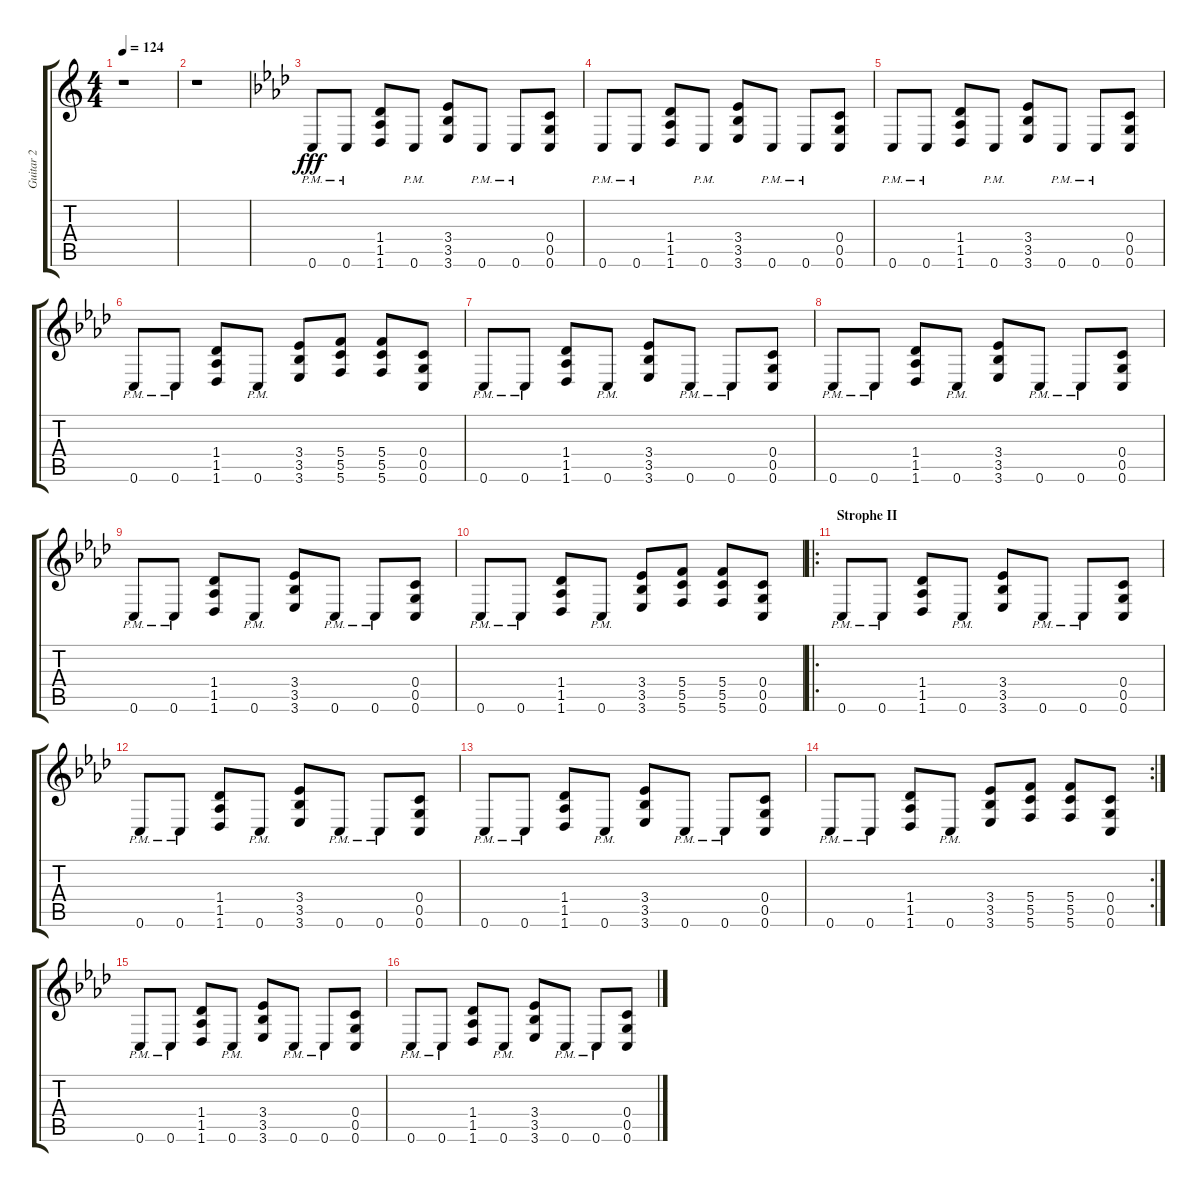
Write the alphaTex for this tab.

\track ("Guitar 2" "Guitar 2") {instrument acousticguitarsteel}
\staff {score tabs}
\tuning (D4 A3 F3 C3 G2 C2) {hide}
\ts (4 4)
\tempo 124
\clef g2
\ks c
r.1{dy fff} |
r.1 |
\ks ab
0.6{pm}.8 0.6{pm}.8 (1.4 1.5 1.6).8 0.6{pm}.8 (3.4 3.5 3.6).8 0.6{pm}.8 0.6{pm}.8 (0.4 0.5 0.6).8 |
0.6{pm}.8 0.6{pm}.8 (1.4 1.5 1.6).8 0.6{pm}.8 (3.4 3.5 3.6).8 0.6{pm}.8 0.6{pm}.8 (0.4 0.5 0.6).8 |
0.6{pm}.8 0.6{pm}.8 (1.4 1.5 1.6).8 0.6{pm}.8 (3.4 3.5 3.6).8 0.6{pm}.8 0.6{pm}.8 (0.4 0.5 0.6).8 |
0.6{pm}.8 0.6{pm}.8 (1.4 1.5 1.6).8 0.6{pm}.8 (3.4 3.5 3.6).8 (5.4 5.5 5.6).8 (5.4 5.5 5.6).8 (0.4 0.5 0.6).8 |
0.6{pm}.8 0.6{pm}.8 (1.4 1.5 1.6).8 0.6{pm}.8 (3.4 3.5 3.6).8 0.6{pm}.8 0.6{pm}.8 (0.4 0.5 0.6).8 |
0.6{pm}.8 0.6{pm}.8 (1.4 1.5 1.6).8 0.6{pm}.8 (3.4 3.5 3.6).8 0.6{pm}.8 0.6{pm}.8 (0.4 0.5 0.6).8 |
0.6{pm}.8 0.6{pm}.8 (1.4 1.5 1.6).8 0.6{pm}.8 (3.4 3.5 3.6).8 0.6{pm}.8 0.6{pm}.8 (0.4 0.5 0.6).8 |
0.6{pm}.8 0.6{pm}.8 (1.4 1.5 1.6).8 0.6{pm}.8 (3.4 3.5 3.6).8 (5.4 5.5 5.6).8 (5.4 5.5 5.6).8 (0.4 0.5 0.6).8 |
\ro
\section ("" "Strophe II")
0.6{pm}.8 0.6{pm}.8 (1.4 1.5 1.6).8 0.6{pm}.8 (3.4 3.5 3.6).8 0.6{pm}.8 0.6{pm}.8 (0.4 0.5 0.6).8 |
0.6{pm}.8 0.6{pm}.8 (1.4 1.5 1.6).8 0.6{pm}.8 (3.4 3.5 3.6).8 0.6{pm}.8 0.6{pm}.8 (0.4 0.5 0.6).8 |
0.6{pm}.8 0.6{pm}.8 (1.4 1.5 1.6).8 0.6{pm}.8 (3.4 3.5 3.6).8 0.6{pm}.8 0.6{pm}.8 (0.4 0.5 0.6).8 |
\rc 2
0.6{pm}.8 0.6{pm}.8 (1.4 1.5 1.6).8 0.6{pm}.8 (3.4 3.5 3.6).8 (5.4 5.5 5.6).8 (5.4 5.5 5.6).8 (0.4 0.5 0.6).8 |
0.6{pm}.8 0.6{pm}.8 (1.4 1.5 1.6).8 0.6{pm}.8 (3.4 3.5 3.6).8 0.6{pm}.8 0.6{pm}.8 (0.4 0.5 0.6).8 |
0.6{pm}.8 0.6{pm}.8 (1.4 1.5 1.6).8 0.6{pm}.8 (3.4 3.5 3.6).8 0.6{pm}.8 0.6{pm}.8 (0.4 0.5 0.6).8
